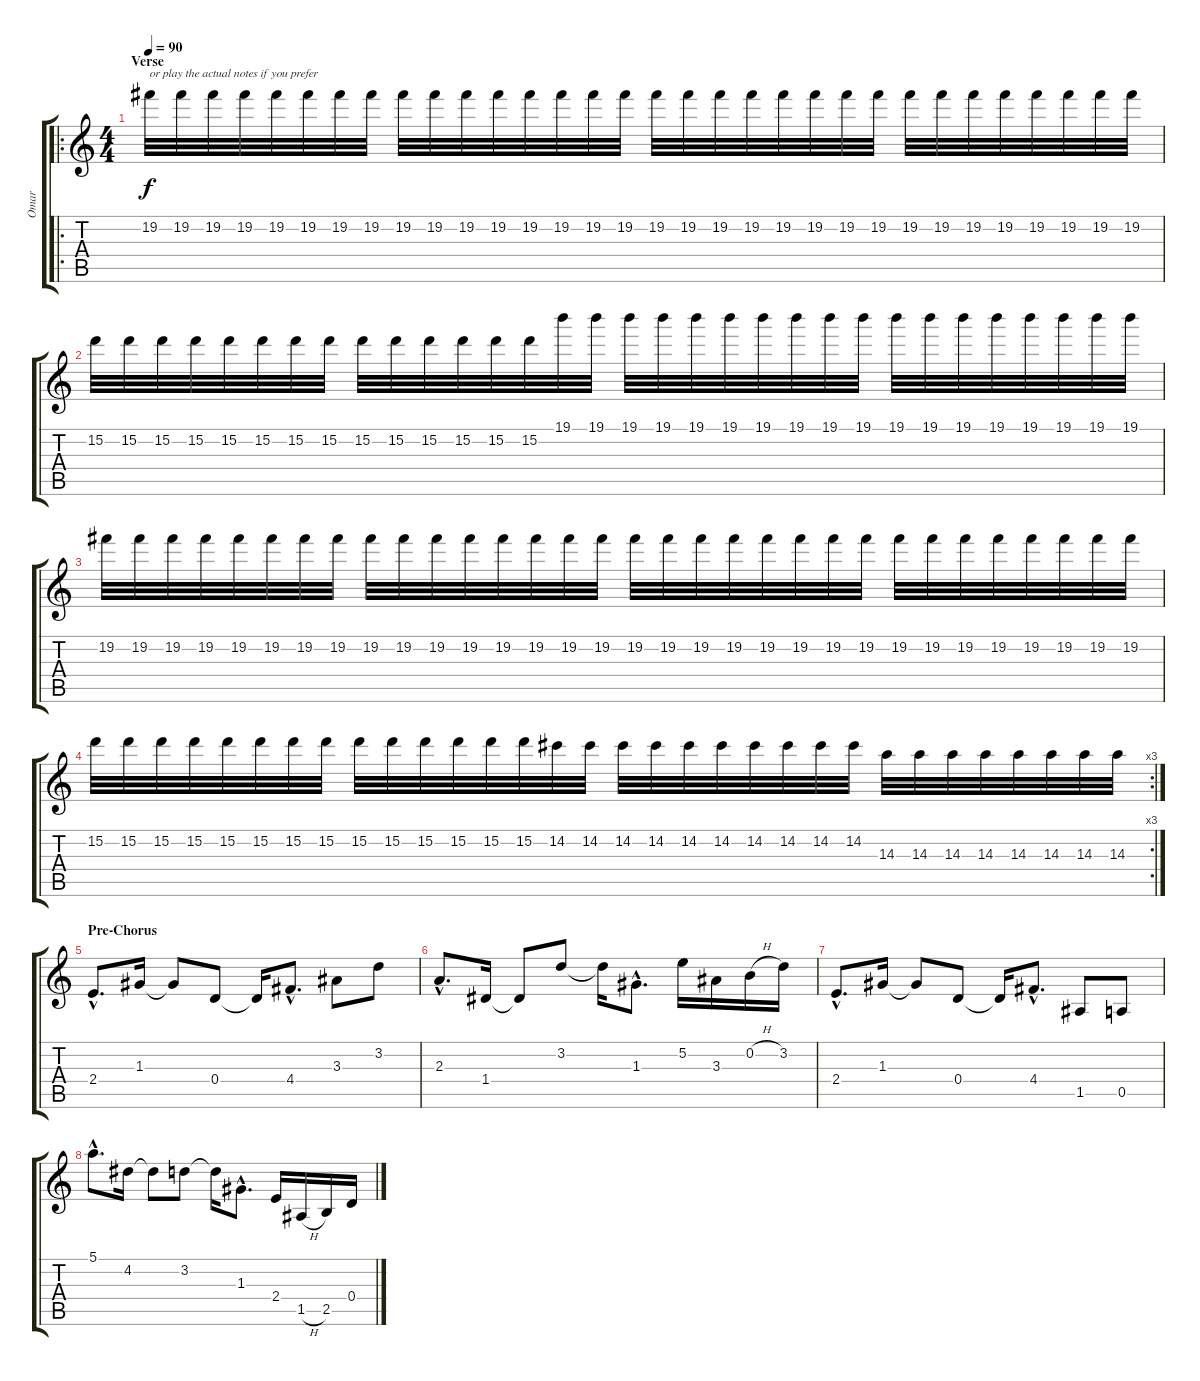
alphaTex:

\track ("Omar" "Omar") {instrument distortionguitar}
\staff {score tabs}
\tuning (E4 B3 G3 D3 A2 E2) {hide}
\ro
\ts (4 4)
\section ("" "Verse")
\tempo 90
\clef g2
\ks c
19.2.32{txt "or play the actual notes if you prefer" dy f} 19.2.32 19.2.32 19.2.32 19.2.32 19.2.32 19.2.32 19.2.32 19.2.32 19.2.32 19.2.32 19.2.32 19.2.32 19.2.32 19.2.32 19.2.32 19.2.32 19.2.32 19.2.32 19.2.32 19.2.32 19.2.32 19.2.32 19.2.32 19.2.32 19.2.32 19.2.32 19.2.32 19.2.32 19.2.32 19.2.32 19.2.32 |
15.2.32 15.2.32 15.2.32 15.2.32 15.2.32 15.2.32 15.2.32 15.2.32 15.2.32 15.2.32 15.2.32 15.2.32 15.2.32 15.2.32 19.1.32 19.1.32 19.1.32 19.1.32 19.1.32 19.1.32 19.1.32 19.1.32 19.1.32 19.1.32 19.1.32 19.1.32 19.1.32 19.1.32 19.1.32 19.1.32 19.1.32 19.1.32 |
19.2.32 19.2.32 19.2.32 19.2.32 19.2.32 19.2.32 19.2.32 19.2.32 19.2.32 19.2.32 19.2.32 19.2.32 19.2.32 19.2.32 19.2.32 19.2.32 19.2.32 19.2.32 19.2.32 19.2.32 19.2.32 19.2.32 19.2.32 19.2.32 19.2.32 19.2.32 19.2.32 19.2.32 19.2.32 19.2.32 19.2.32 19.2.32 |
\rc 3
15.2.32 15.2.32 15.2.32 15.2.32 15.2.32 15.2.32 15.2.32 15.2.32 15.2.32 15.2.32 15.2.32 15.2.32 15.2.32 15.2.32 14.2.32 14.2.32 14.2.32 14.2.32 14.2.32 14.2.32 14.2.32 14.2.32 14.2.32 14.2.32 14.3.32 14.3.32 14.3.32 14.3.32 14.3.32 14.3.32 14.3.32 14.3.32 |
\section ("" "Pre-Chorus")
2.4{hac}.8{d} 1.3.16 1.3{t}.8 0.4.8 0.4{t}.16 4.4{hac}.8{d} 3.3.8 3.2.8 |
2.3{hac}.8{d} 1.4.16 1.4{t}.8 3.2.8 3.2{t}.16 1.3{hac}.8{d} 5.2.16 3.3.16 0.2{h}.16 3.2.16 |
2.4{hac}.8{d} 1.3.16 1.3{t}.8 0.4.8 0.4{t}.16 4.4{hac}.8{d} 1.5.8 0.5.8 |
5.1{hac}.8{d} 4.2.16 4.2{t}.8 3.2.8 3.2{t}.16 1.3{hac}.8{d} 2.4.16 1.5{h}.16 2.5.16 0.4.16
